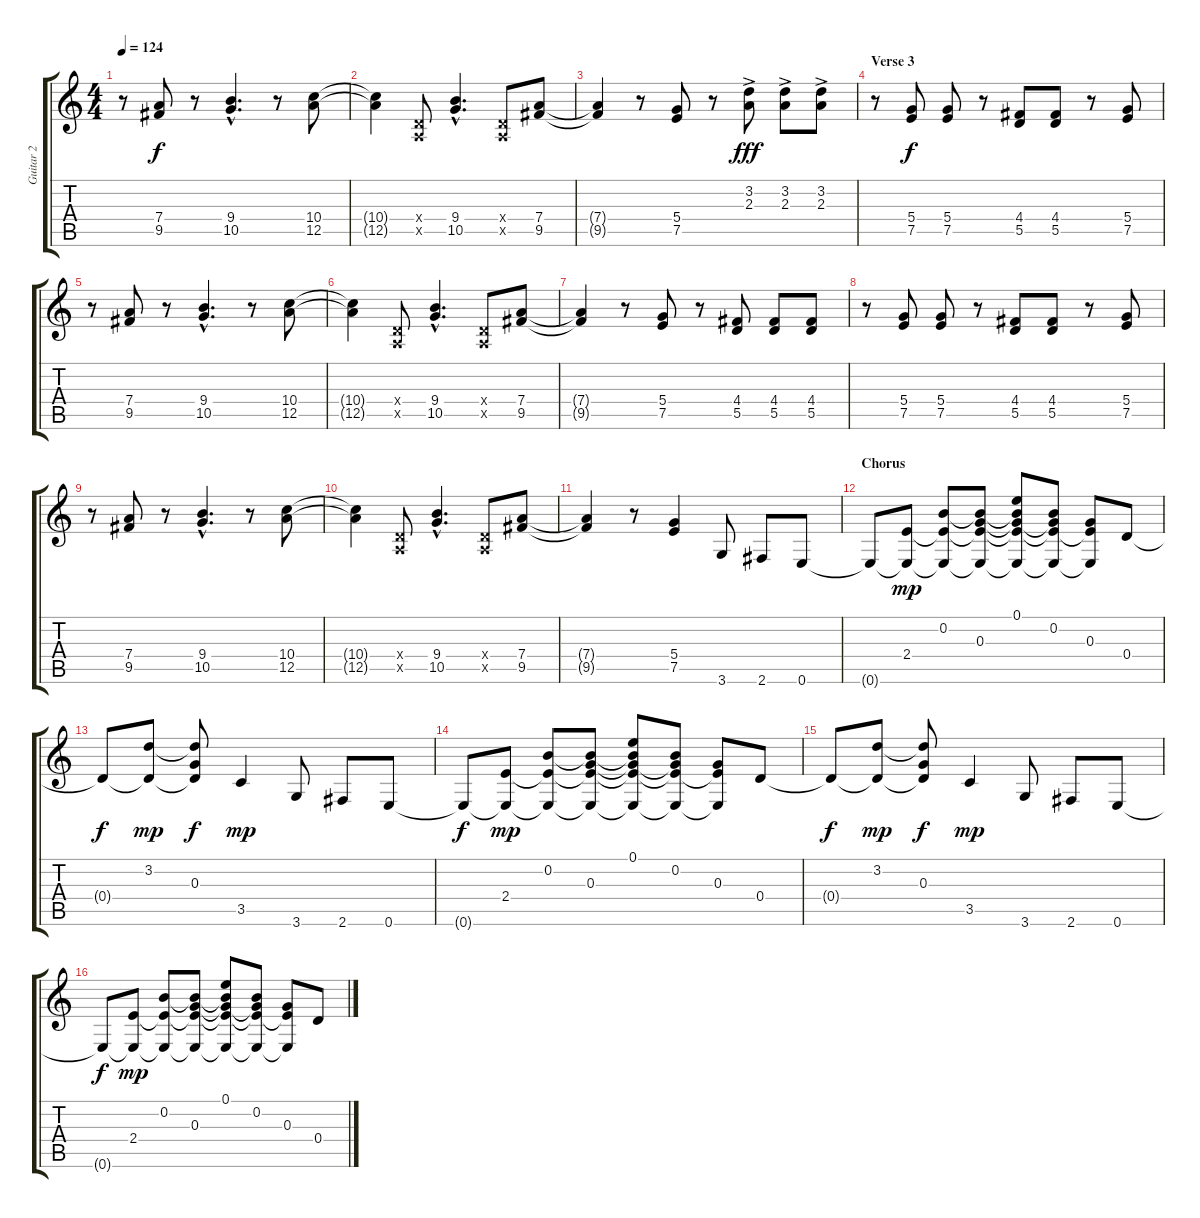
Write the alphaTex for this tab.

\track ("Guitar 2" "Guitar 2") {instrument overdrivenguitar}
\staff {score tabs}
\tuning (E4 B3 G3 D3 A2 E2) {hide}
\ts (4 4)
\tempo 124
\clef g2
\ks c
r.8{dy f} (7.4 9.5).8 r.8 (9.4{hac} 10.5{hac}).4{d} r.8 (10.4 12.5).8 |
(10.4{t} 12.5{t}).4 (0.4{x} 0.5{x}).8 (9.4{hac} 10.5{hac}).4{d} (0.4{x} 0.5{x}).8 (7.4 9.5).8 |
(7.4{t} 9.5{t}).4 r.8 (5.4 7.5).8 r.8 (3.2{ac} 2.3{ac}).8{dy fff} (3.2{ac} 2.3{ac}).8 (3.2{ac} 2.3{ac}).8 |
\section ("" "Verse 3")
r.8 (5.4 7.5).8{dy f} (5.4 7.5).8 r.8 (4.4 5.5).8 (4.4 5.5).8 r.8 (5.4 7.5).8 |
r.8 (7.4 9.5).8 r.8 (9.4{hac} 10.5{hac}).4{d} r.8 (10.4 12.5).8 |
(10.4{t} 12.5{t}).4 (0.4{x} 0.5{x}).8 (9.4{hac} 10.5{hac}).4{d} (0.4{x} 0.5{x}).8 (7.4 9.5).8 |
(7.4{t} 9.5{t}).4 r.8 (5.4 7.5).8 r.8 (4.4 5.5).8 (4.4 5.5).8 (4.4 5.5).8 |
r.8 (5.4 7.5).8 (5.4 7.5).8 r.8 (4.4 5.5).8 (4.4 5.5).8 r.8 (5.4 7.5).8 |
r.8 (7.4 9.5).8 r.8 (9.4{hac} 10.5{hac}).4{d} r.8 (10.4 12.5).8 |
(10.4{t} 12.5{t}).4 (0.4{x} 0.5{x}).8 (9.4{hac} 10.5{hac}).4{d} (0.4{x} 0.5{x}).8 (7.4 9.5).8 |
(7.4{t} 9.5{t}).4 r.8 (5.4 7.5).4 3.6.8{instrument electricguitarclean} 2.6.8 0.6.8 |
\section ("" "Chorus")
0.6{t}.8 (2.4 0.6{t}).8{dy mp} (0.2 2.4{t} 0.6{t}).8 (0.2{t} 0.3 2.4{t} 0.6{t}).8 (0.1 0.2{t} 0.3{t} 2.4{t} 0.6{t}).8 (0.2 0.3{t} 2.4{t} 0.6{t}).8 (0.3 2.4{t} 0.6{t}).8 0.4.8 |
0.4{t}.8{dy f} (3.2 0.4{t}).8{dy mp} (3.2{t} 0.3 0.4{t}).8{dy f} 3.5.4{dy mp} 3.6.8 2.6.8 0.6.8 |
0.6{t}.8{dy f} (2.4 0.6{t}).8{dy mp} (0.2 2.4{t} 0.6{t}).8 (0.2{t} 0.3 2.4{t} 0.6{t}).8 (0.1 0.2{t} 0.3{t} 2.4{t} 0.6{t}).8 (0.2 0.3{t} 2.4{t} 0.6{t}).8 (0.3 2.4{t} 0.6{t}).8 0.4.8 |
0.4{t}.8{dy f} (3.2 0.4{t}).8{dy mp} (3.2{t} 0.3 0.4{t}).8{dy f} 3.5.4{dy mp} 3.6.8 2.6.8 0.6.8 |
0.6{t}.8{dy f} (2.4 0.6{t}).8{dy mp} (0.2 2.4{t} 0.6{t}).8 (0.2{t} 0.3 2.4{t} 0.6{t}).8 (0.1 0.2{t} 0.3{t} 2.4{t} 0.6{t}).8 (0.2 0.3{t} 2.4{t} 0.6{t}).8 (0.3 2.4{t} 0.6{t}).8 0.4.8
